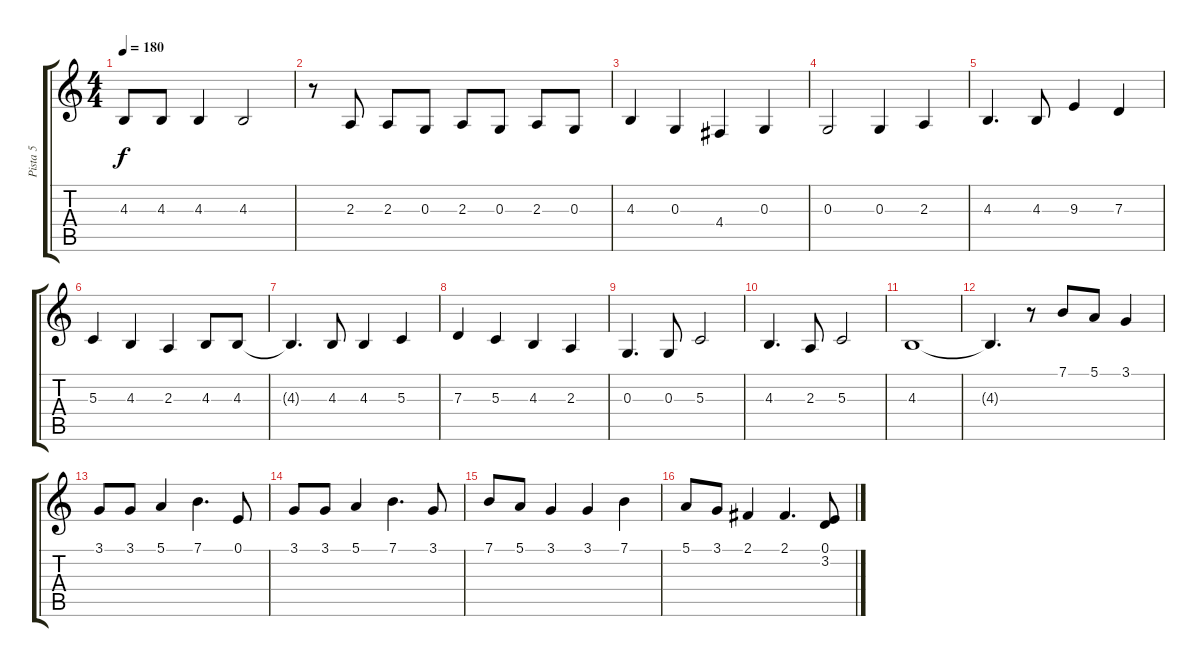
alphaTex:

\track ("Pista 5" "Pista 5") {instrument flute}
\staff {score tabs}
\tuning (E4 B3 G3 D3 A2 E2) {hide}
\ts (4 4)
\tempo 180
\clef g2
\ks c
4.3.8{dy f} 4.3.8 4.3.4 4.3.2 |
r.8 2.3.8 2.3.8 0.3.8 2.3.8 0.3.8 2.3.8 0.3.8 |
4.3.4 0.3.4 4.4.4 0.3.4 |
0.3.2 0.3.4 2.3.4 |
4.3.4{d} 4.3.8 9.3.4 7.3.4 |
5.3.4 4.3.4 2.3.4 4.3.8 4.3.8 |
4.3{t}.4{d} 4.3.8 4.3.4 5.3.4 |
7.3.4 5.3.4 4.3.4 2.3.4 |
0.3.4{d} 0.3.8 5.3.2 |
4.3.4{d} 2.3.8 5.3.2 |
4.3.1 |
4.3{t}.4{d} r.8 7.1.8 5.1.8 3.1.4 |
3.1.8 3.1.8 5.1.4 7.1.4{d} 0.1.8 |
3.1.8 3.1.8 5.1.4 7.1.4{d} 3.1.8 |
7.1.8 5.1.8 3.1.4 3.1.4 7.1.4 |
5.1.8 3.1.8 2.1.4 2.1.4{d} (0.1 3.2).8
